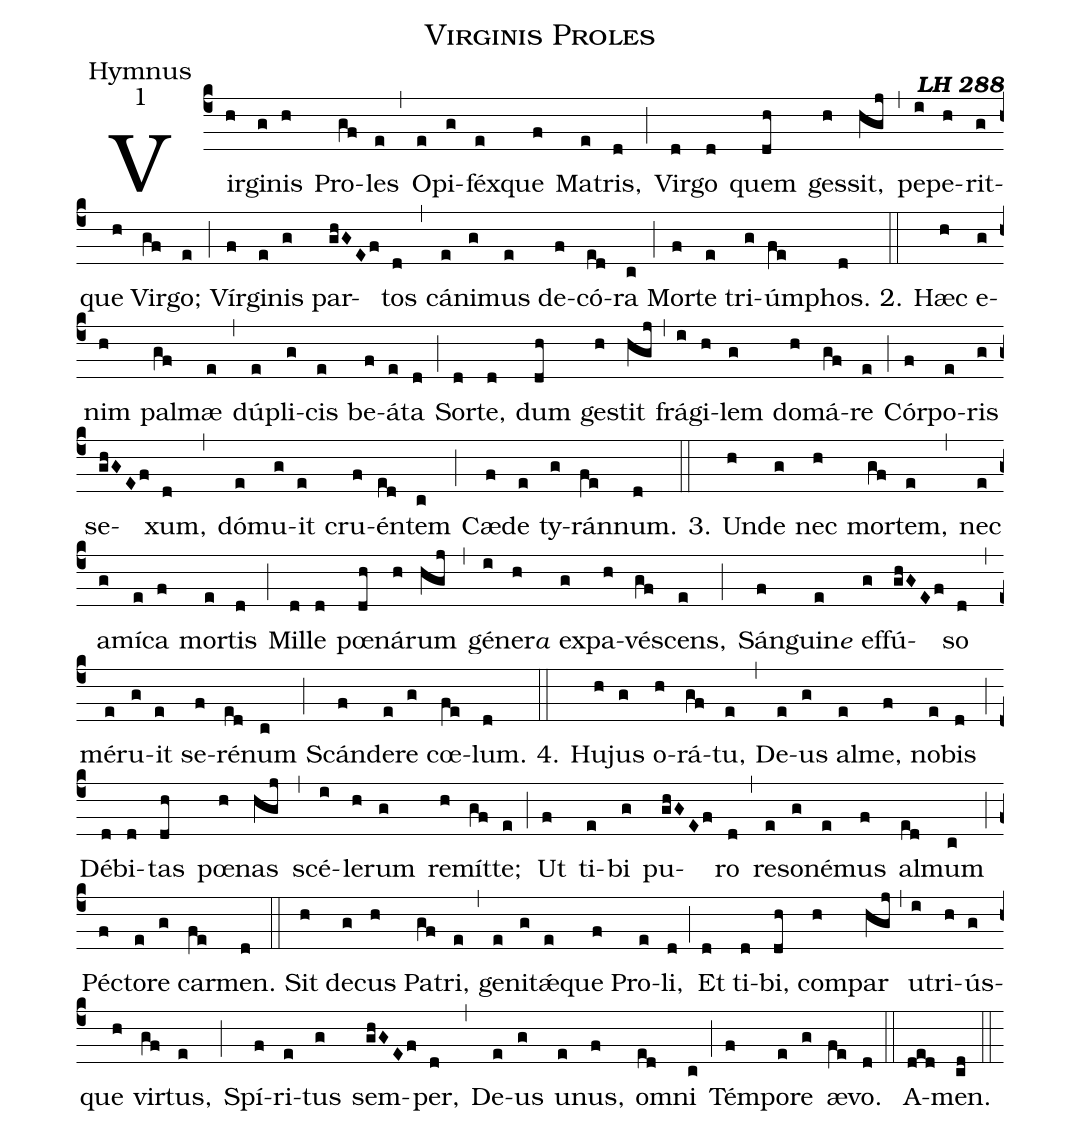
name:Virginis Proles;
office-part:Hymnus;
mode:1;
commentary:{\bfseries LH 288};
%%
(c4) Vir(h)gi(g)nis(h) Pro(gf)les(e) (,)
O(e)pi(g)féx(e)que(f) Ma(e)tris,(d) (;)
Vir(d)go(d) quem(dh) ges(h)sit,(hgj) (,)
pe(i)pe(h)rit(g)que(h) Vir(gf)go;(e) (;)
Vír(f)gi(e)nis(g) par(ghGEf)tos(d) (,)
cá(e)ni(g)mus(e) de(f)có(ed)ra(c) (;)
Mor(f)te(e) tri(g)úm(fe)phos.(d) (::)

2. Hæc(h) e(g)nim(h) pal(gf)mæ(e) (,)
dú(e)pli(g)cis(e) be(f)á(e)ta(d) (;)
Sor(d)te,(d) dum(dh) ge(h)stit(hgj) (,)
frá(i)gi(h)lem(g) do(h)má(gf)re(e) (;)
Cór(f)po(e)ris(g) se(ghGEf)xum,(d) (,)
dó(e)mu(g)it(e) cru(f)én(ed)tem(c) (;)
Cæ(f)de(e) ty(g)rán(fe)num.(d) (::)

3.  Un(h)de(g) nec(h) mor(gf)tem,(e) (,)
nec(e) a(g)mí(e)ca(f) mor(e)tis(d) (;)
Mil(d)le(d) pœ(dh)ná(h)rum(hgj) (,)
gé(i)ne(h)r<e>a</e> ex(g)pa(h)vé(gf)scens,(e) (;)
Sán(f)gui(e)n<e>e</e> ef(g)fú(ghGEf)so(d) (,)
mé(e)ru(g)it(e) se(f)ré(ed)num(c) (;)
Scán(f)de(e)re(g) cœ(fe)lum.(d) (::)

4.  Hu(h)jus(g) o(h)rá(gf)tu,(e) (,)
De(e)us(g) al(e)me,(f) no(e)bis(d) (;)
Dé(d)bi(d)tas(dh) pœ(h)nas(hgj) (,)
scé(i)le(h)rum(g) re(h)mít(gf)te;(e) (;)
Ut(f) ti(e)bi(g) pu(ghGEf)ro(d) (,)
re(e)so(g)né(e)mus(f) al(ed)mum(c) (;)
Péc(f)to(e)re(g) car(fe)men.(d) (::)

Sit(h) de(g)cus(h) Pa(gf)tri,(e) (,)
ge(e)ni(g)tǽ(e)que(f) Pro(e)li,(d) (;)
Et(d) ti(d)bi,(dh) com(h)par(hgj) (,)
ut(i)ri(h)ús(g)que(h) vir(gf)tus,(e) (;)
Spí(f)ri(e)tus(g) sem(ghGEf)per,(d) (,)
De(e)us(g) u(e)nus,(f) o(ed)mni(c) (;)
Tém(f)po(e)re(g) æ(fe)vo.(d) (::)
A(ded)men.(cd) (::)
